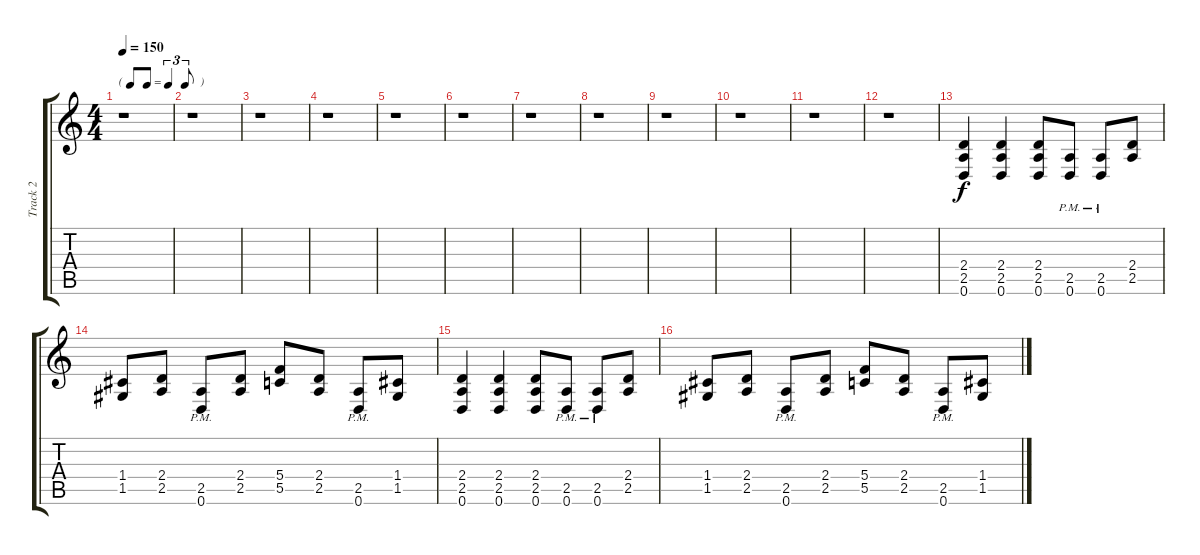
\track ("Track 2" "Track 2") {instrument overdrivenguitar}
\staff {score tabs}
\tuning (D4 A3 F3 C3 G2 D2) {hide}
\ts (4 4)
\tf triplet8th
\tempo 150
\clef g2
\ks c
r.1{dy f} |
r.1 |
r.1 |
r.1 |
r.1 |
r.1 |
r.1 |
r.1 |
r.1 |
r.1 |
r.1 |
r.1 |
(2.4 2.5 0.6).4 (2.4 2.5 0.6).4 (2.4 2.5 0.6).8 (2.5{pm} 0.6{pm}).8 (2.5{pm} 0.6{pm}).8 (2.4 2.5).8 |
(1.4 1.5).8 (2.4 2.5).8 (2.5{pm} 0.6{pm}).8 (2.4 2.5).8 (5.4 5.5).8 (2.4 2.5).8 (2.5{pm} 0.6{pm}).8 (1.4 1.5).8 |
(2.4 2.5 0.6).4 (2.4 2.5 0.6).4 (2.4 2.5 0.6).8 (2.5{pm} 0.6{pm}).8 (2.5{pm} 0.6{pm}).8 (2.4 2.5).8 |
(1.4 1.5).8 (2.4 2.5).8 (2.5{pm} 0.6{pm}).8 (2.4 2.5).8 (5.4 5.5).8 (2.4 2.5).8 (2.5{pm} 0.6{pm}).8 (1.4 1.5).8
